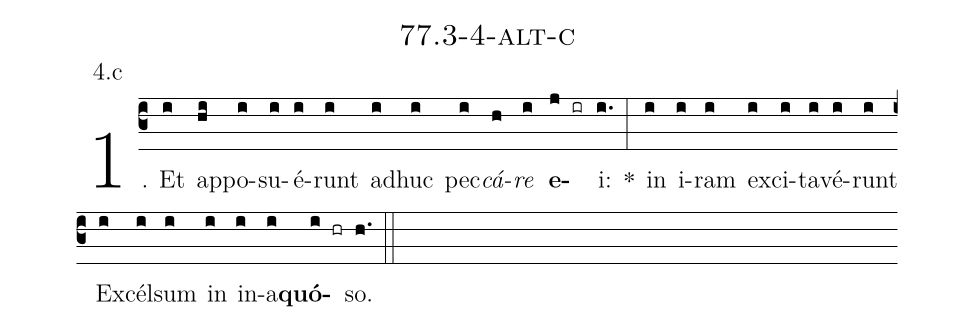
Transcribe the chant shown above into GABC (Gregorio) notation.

name: 77.3-4-alt-c;
annotation: 4.c;
%%
(c3)1. Et(i) ap(hi)po(i)su(i)é(i)runt(i) ad(i)huc(i) pec(i)<i>cá</i>(h)<i>re</i>(i) <b>e</b>(j ir)i:(i.) *(:) in(i) i(i)ram(i) ex(i)ci(i)ta(i)vé(i)runt(i) Ex(i)cél(i)sum(i) in(i) in(i)a(i)<b>quó</b>(i hr)so.(h.) (::)


%E(i) u(i) o(i) u(i) a(i) e.(h.) (::)
